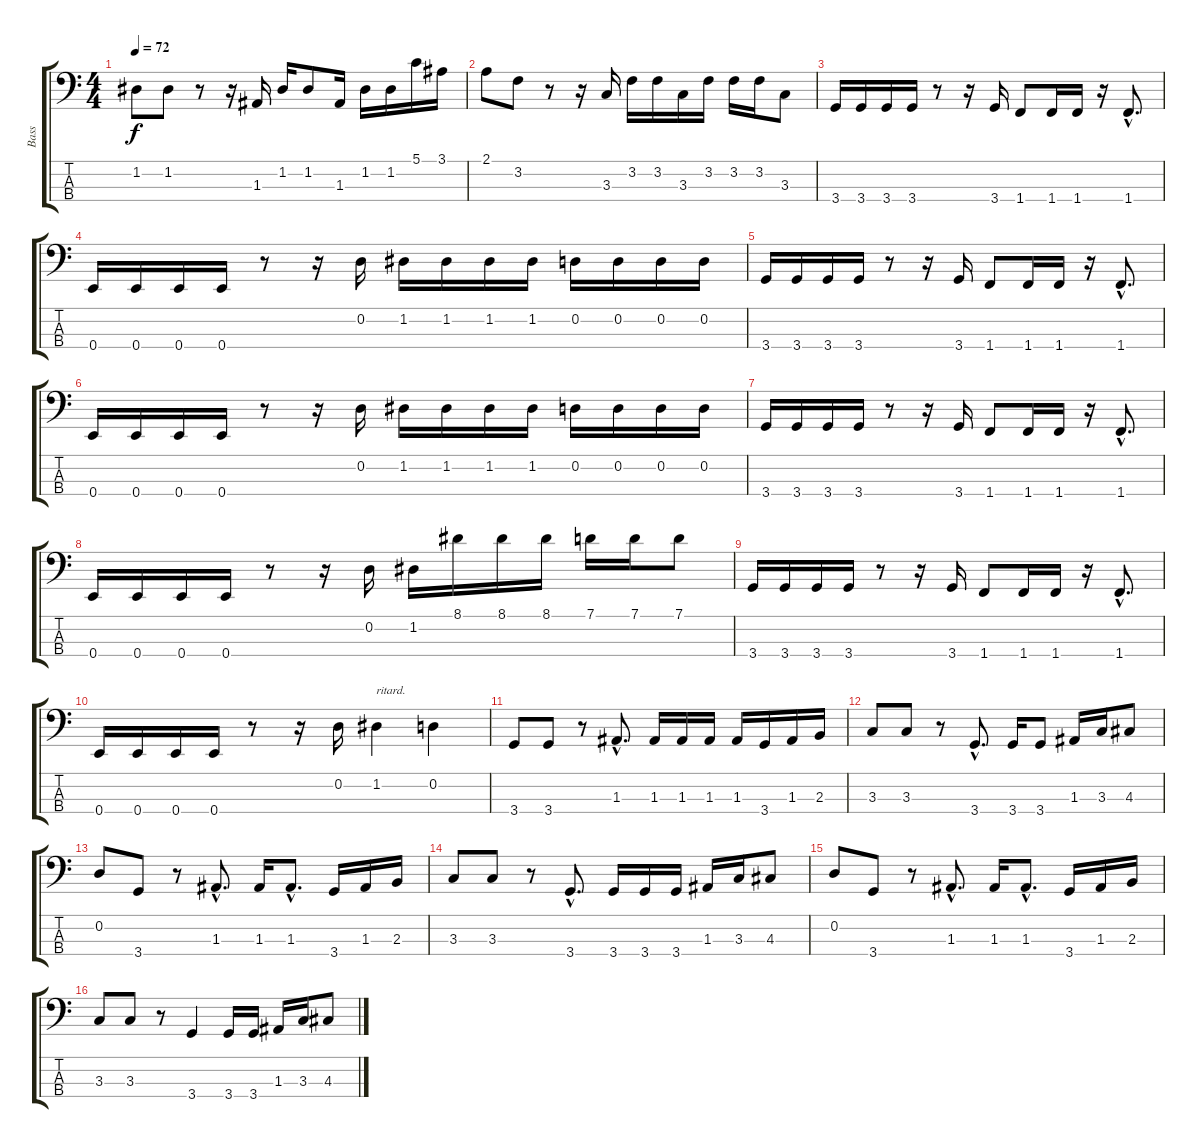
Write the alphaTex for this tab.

\track ("Bass" "Bass") {instrument electricbassfinger}
\staff {score tabs}
\tuning (G2 D2 A1 E1) {hide}
\ts (4 4)
\tempo 72
\clef f4
\ks c
1.2.8{dy f} 1.2.8 r.8 r.16 1.3.16 1.2.16 1.2.8 1.3.16 1.2.16 1.2.16 5.1.16 3.1.16 |
2.1.8 3.2.8 r.8 r.16 3.3.16 3.2.16 3.2.16 3.3.16 3.2.16 3.2.16 3.2.16 3.3.8 |
3.4.16 3.4.16 3.4.16 3.4.16 r.8 r.16 3.4.16 1.4.8 1.4.16 1.4.16 r.16 1.4{hac}.8{d} |
0.4.16 0.4.16 0.4.16 0.4.16 r.8 r.16 0.2.16 1.2.16 1.2.16 1.2.16 1.2.16 0.2.16 0.2.16 0.2.16 0.2.16 |
3.4.16 3.4.16 3.4.16 3.4.16 r.8 r.16 3.4.16 1.4.8 1.4.16 1.4.16 r.16 1.4{hac}.8{d} |
0.4.16 0.4.16 0.4.16 0.4.16 r.8 r.16 0.2.16 1.2.16 1.2.16 1.2.16 1.2.16 0.2.16 0.2.16 0.2.16 0.2.16 |
3.4.16 3.4.16 3.4.16 3.4.16 r.8 r.16 3.4.16 1.4.8 1.4.16 1.4.16 r.16 1.4{hac}.8{d} |
0.4.16 0.4.16 0.4.16 0.4.16 r.8 r.16 0.2.16 1.2.16 8.1.16 8.1.16 8.1.16 7.1.16 7.1.16 7.1.8 |
3.4.16 3.4.16 3.4.16 3.4.16 r.8 r.16 3.4.16 1.4.8 1.4.16 1.4.16 r.16 1.4{hac}.8{d} |
0.4.16 0.4.16 0.4.16 0.4.16 r.8 r.16 0.2.16 1.2.4{txt "ritard."} 0.2.4 |
3.4.8 3.4.8 r.8 1.3{hac}.8{d} 1.3.16 1.3.16 1.3.16 1.3.16 3.4.16 1.3.16 2.3.16 |
3.3.8 3.3.8 r.8 3.4{hac}.8{d} 3.4.16 3.4.8 1.3.16 3.3.16 4.3.8 |
0.2.8 3.4.8 r.8 1.3{hac}.8{d} 1.3.16 1.3{hac}.8{d} 3.4.16 1.3.16 2.3.16 |
3.3.8 3.3.8 r.8 3.4{hac}.8{d} 3.4.16 3.4.16 3.4.16 1.3.16 3.3.16 4.3.8 |
0.2.8 3.4.8 r.8 1.3{hac}.8{d} 1.3.16 1.3{hac}.8{d} 3.4.16 1.3.16 2.3.16 |
3.3.8 3.3.8 r.8 3.4.4 3.4.16 3.4.16 1.3.16 3.3.16 4.3.8
